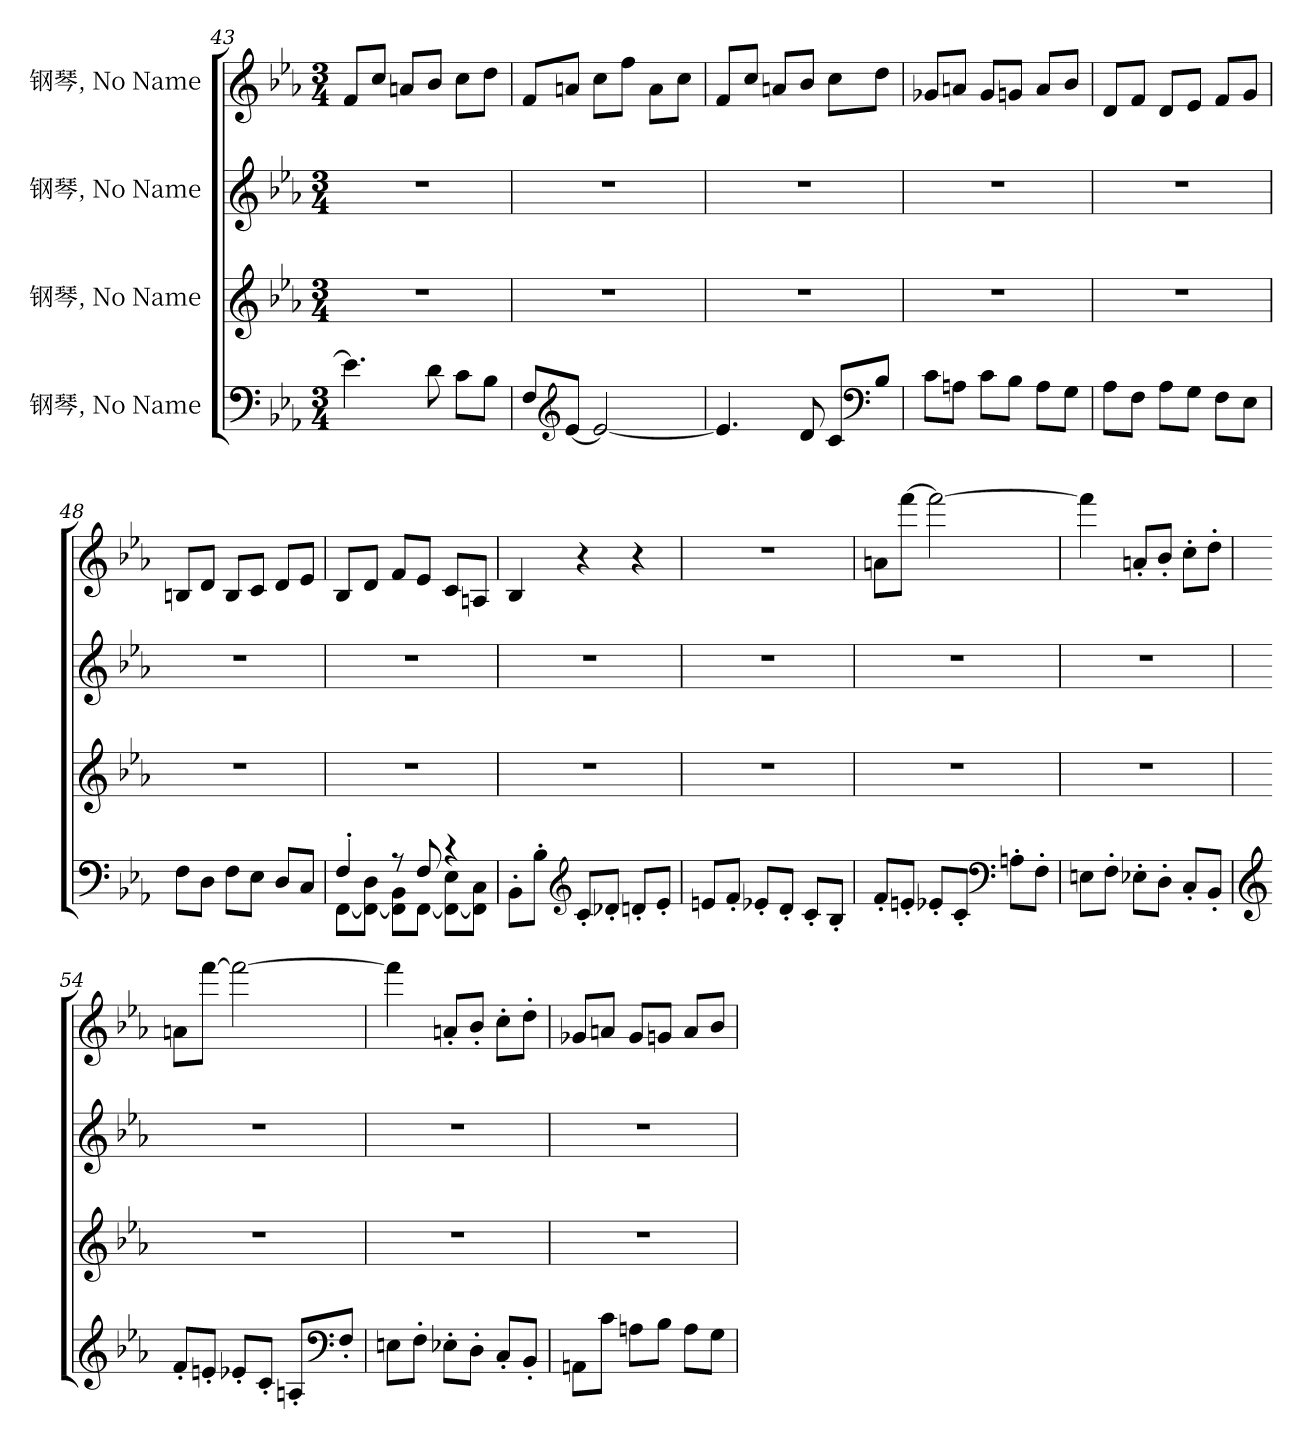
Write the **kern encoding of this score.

**kern	**kern	**kern	**kern
*part4	*part3	*part2	*part1
*staff4	*staff3	*staff2	*staff1
*I"钢琴, No Name	*I"钢琴, No Name	*I"钢琴, No Name	*I"钢琴, No Name
!!LO:LB:g=z
*clefF4	*clefG2	*clefG2	*clefG2
*k[b-e-a-]	*k[b-e-a-]	*k[b-e-a-]	*k[b-e-a-]
*M3/4	*M3/4	*M3/4	*M3/4
=43	=43	=43	=43
4.e-\]	2.r	2.r	8f/L
.	.	.	8cc/J
.	.	.	8an/L
8d\	.	.	8b-/J
8c\L	.	.	8cc\L
8B-\J	.	.	8dd\J
=44	=44	=44	=44
8F/L	2.r	2.r	8f/L
*clefG2	*	*	*
*	*	*	*MM185
[8e-/J	.	.	8an/J
2e-/_	.	.	8cc\L
.	.	.	8ff\J
.	.	.	8a\L
.	.	.	8cc\J
=45	=45	=45	=45
4.e-/]	2.r	2.r	8f/L
.	.	.	8cc/J
.	.	.	8an/L
8d/	.	.	8b-/J
8c/L	.	.	8cc\L
*clefF4	*	*	*
8B-/J	.	.	8dd\J
=46	=46	=46	=46
*	*	*	*MM185
8c\L	2.r	2.r	8g-X/L
8An\J	.	.	8an/J
8c\L	.	.	8g-/L
8B-\J	.	.	8gn/J
8A\L	.	.	8a/L
8G\J	.	.	8b-/J
=47	=47	=47	=47
8A-\L	2.r	2.r	8d/L
8F\J	.	.	8f/J
8A-\L	.	.	8d/L
8G\J	.	.	8e-/J
8F\L	.	.	8f/L
8E-\J	.	.	8g/J
!!LO:PB:g=z
=48	=48	=48	=48
8F\L	2.r	2.r	8Bn/L
8D\J	.	.	8d/J
8F\L	.	.	8B/L
8E-\J	.	.	8c/J
8D/L	.	.	8d/L
8C/J	.	.	8e-/J
=49	=49	=49	=49
*^	*	*	*
4F'/	[8FF\L	2.r	2.r	8B-/L
.	8FF\_ 8D\J	.	.	8d/J
8r	8FF\] 8BB-\L	.	.	8f/L
8F/	[8FF\J	.	.	8e-/J
4r	8FF\_ 8E-\L	.	.	8c/L
.	8FF\] 8C\J	.	.	8An/J
*v	*v	*	*	*
=50	=50	=50	=50
8BB-'\L	2.r	2.r	4B-/
8B-'\J	.	.	.
*clefG2	*	*	*
8c'/L	.	.	4r
8d-X'/J	.	.	.
8dn'/L	.	.	4r
8e-'/J	.	.	.
=51	=51	=51	=51
8en/L	2.r	2.r	2.r
8f'/J	.	.	.
8e-X'/L	.	.	.
8d'/J	.	.	.
8c'/L	.	.	.
8B-'/J	.	.	.
!!LO:LB:g=z
=52	=52	=52	=52
8f'/L	2.r	2.r	8an\L
*	*	*	*MM185
8en'/J	.	.	[8fff\J
8e-X'/L	.	.	2fff\_
8c'/J	.	.	.
*clefF4	*	*	*
8An'\L	.	.	.
8F'\J	.	.	.
=53	=53	=53	=53
8En\L	2.r	2.r	4fff\]
8F'\J	.	.	.
8E-X'\L	.	.	8an'/L
8D'\J	.	.	8b-'/J
8C'/L	.	.	8cc'\L
8BB-'/J	.	.	8dd'\J
=54	=54	=54	=54
*clefG2	*	*	*
8f'/L	2.r	2.r	8an\L
8en'/J	.	.	[8fff\J
8e-X'/L	.	.	2fff\_
8c'/J	.	.	.
8An'/L	.	.	.
*clefF4	*	*	*
8F'/J	.	.	.
=55	=55	=55	=55
8En\L	2.r	2.r	4fff\]
8F'\J	.	.	.
8E-X'\L	.	.	8an'/L
8D'\J	.	.	8b-'/J
8C'/L	.	.	8cc'\L
8BB-'/J	.	.	8dd'\J
!!LO:LB:g=z
=56	=56	=56	=56
8AAn\L	2.r	2.r	8g-X/L
*	*	*	*MM185
8c\J	.	.	8an/J
8An\L	.	.	8g-/L
8B-\J	.	.	8gn/J
8A\L	.	.	8a/L
8G\J	.	.	8b-/J
=	=	=	=
*-	*-	*-	*-
